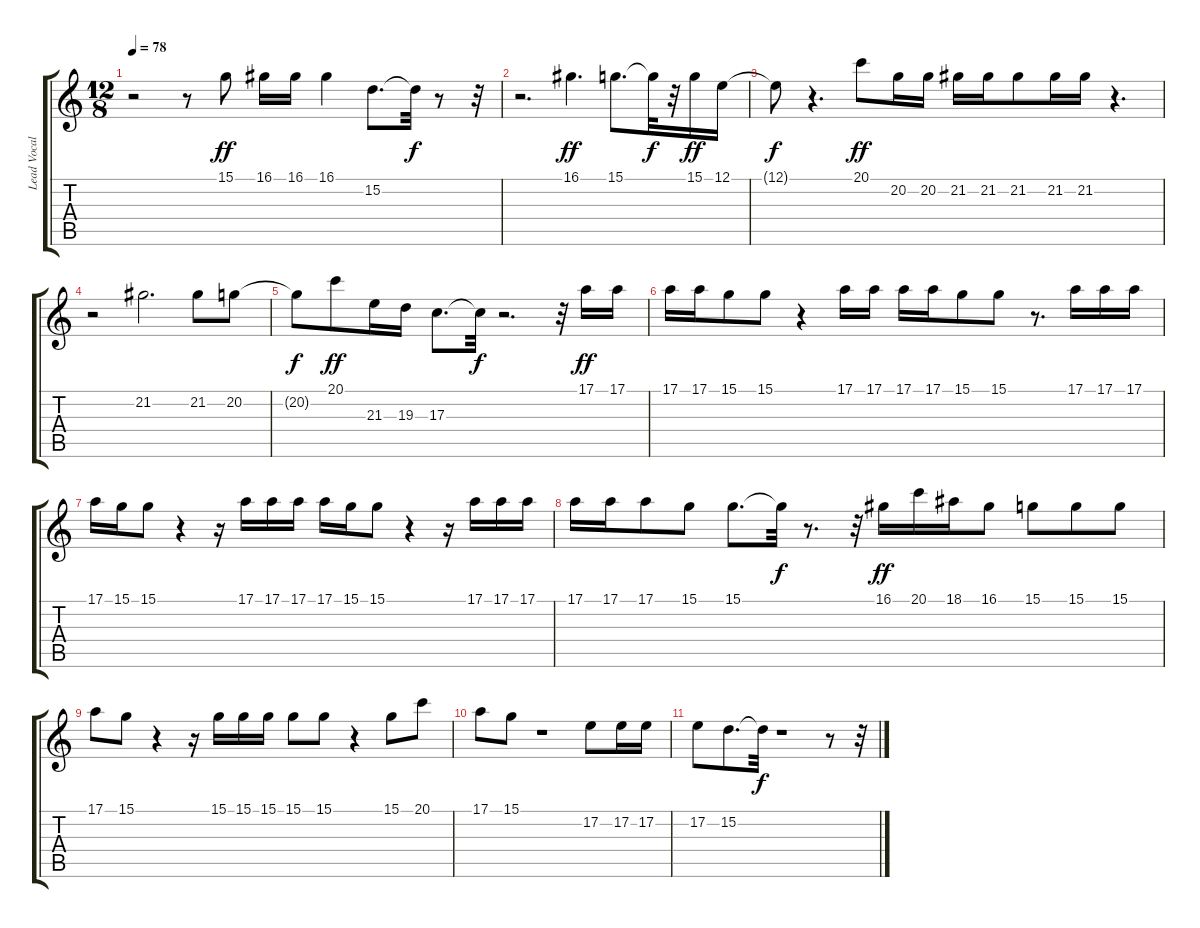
\track ("Lead Vocal" "Lead Vocal") {instrument lead6voice}
\staff {score tabs}
\tuning (E4 B3 G3 D3 A2 E2) {hide}
\ts (12 8)
\tempo 78
\clef g2
\ks c
r.2{dy f} r.8 15.1.8{dy ff} 16.1.16 16.1.16 16.1.4 15.2.8{d} 15.2{t}.32{dy f} r.8 r.32 |
r.2{d} 16.1.4{d dy ff} 15.1.8{d} 15.1{t}.32{dy f} r.32 15.1.16{dy ff} 12.1.16 |
12.1{t}.8{dy f} r.4{d} 20.1.8{dy ff} 20.2.16 20.2.16 21.2.16 21.2.16 21.2.8 21.2.16 21.2.16 r.4{d} |
r.2 21.2.2{d} 21.2.8 20.2.8 |
20.2{t}.8{dy f} 20.1.8{dy ff} 21.3.16 19.3.16 17.3.8{d} 17.3{t}.32{dy f} r.2{d} r.32 17.1.16{dy ff} 17.1.16 |
17.1.16 17.1.16 15.1.8 15.1.8 r.4 17.1.16 17.1.16 17.1.16 17.1.16 15.1.8 15.1.8 r.8{d} 17.1.16 17.1.16 17.1.16 |
17.1.16 15.1.16 15.1.8 r.4 r.16 17.1.16 17.1.16 17.1.16 17.1.16 15.1.16 15.1.8 r.4 r.16 17.1.16 17.1.16 17.1.16 |
17.1.16 17.1.16 17.1.8 15.1.8 15.1.8{d} 15.1{t}.32{dy f} r.8{d} r.32 16.1.16{dy ff} 20.1.16 18.1.16 16.1.8 15.1.8 15.1.8 15.1.8 |
17.1.8 15.1.8 r.4 r.16 15.1.16 15.1.16 15.1.16 15.1.8 15.1.8 r.4 15.1.8 20.1.8 |
17.1.8 15.1.8 r.1 17.2.8 17.2.16 17.2.16 |
17.2.8 15.2.8{d} 15.2{t}.32{dy f} r.1 r.8 r.32
